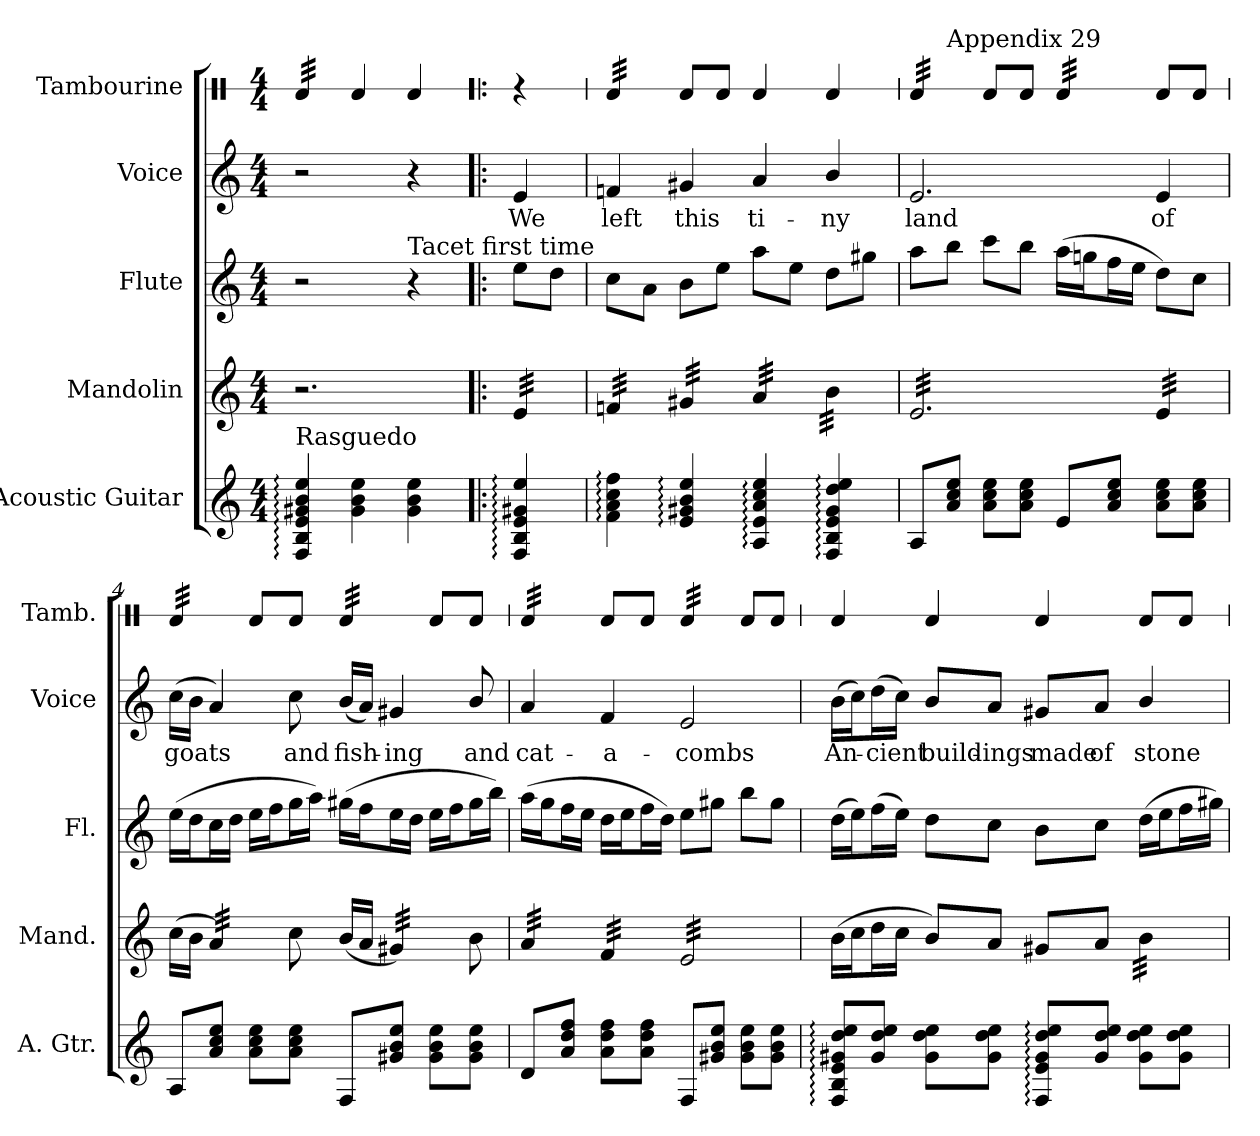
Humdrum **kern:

**kern	**kern	**kern	**kern	**text	**kern
*part5	*part4	*part3	*part2	*part2	*part1
*staff5	*staff4	*staff3	*staff2	*staff2	*staff1
*I"Acoustic Guitar	*I"Mandolin	*I"Flute	*I"Voice	*	*I"Tambourine
*I'A. Gtr.	*I'Mand.	*I'Fl.	*I'Voice	*	*I'Tamb.
!!LO:PB:g=z
*	*	*	*	*	*stria1
*clefG2	*clefG2	*clefG2	*clefG2	*	*clefX
*ITrd7c12	*	*	*	*	*
*k[]	*k[]	*k[]	*k[]	*	*k[]
*C:	*C:	*C:	*C:	*	*C:
*M4/4	*M4/4	*M4/4	*M4/4	*	*M4/4
*MM104	*MM104	*MM104	*MM104	*	*MM104
=1	=1	=1	=1	=1	=1
!LO:TX:a:t=Rasguedo	!	!	!	!	!
*	*	*	*	*	*tremolo
4FFi/: 4BBi: 4Ei: 4G#Xi: 4Bi: 4ei:	2.r	2r	2r	.	32Rdi/LLL
.	.	.	.	.	32Rdi/
.	.	.	.	.	32Rdi/
.	.	.	.	.	32Rdi/
.	.	.	.	.	32Rdi/
.	.	.	.	.	32Rdi/
.	.	.	.	.	32Rdi/
.	.	.	.	.	32Rdi/JJJ
*	*	*	*	*	*Xtremolo
4G#i\ 4Bi 4ei	.	.	.	.	4Rdi/
!	!	!LO:TX:a:t=Tacet first time	!	!	!
4G#i\ 4Bi 4ei	.	4r	4r	.	4Rdi/
=1X1!|:	=1X1!|:	=1X1!|:	=1X1!|:	=1X1!|:	=1X1!|:
!	!	!	!	!LO:LY:b:color=#000000	!
*	*tremolo	*	*	*	*
4FFi/: 4BBi: 4Ei: 4G#Xi: 4ei:	32ei/LLL	8eei\L	4ei/	We	4r
.	32ei/	.	.	.	.
.	32ei/	.	.	.	.
.	32ei/	.	.	.	.
.	32ei/	8ddi\J	.	.	.
.	32ei/	.	.	.	.
.	32ei/	.	.	.	.
.	32ei/JJJ	.	.	.	.
=2	=2	=2	=2	=2	=2
!	!	!	!	!LO:LY:b:color=#000000	!
*	*	*	*	*	*tremolo
4Fi\: 4Ai: 4ci: 4fi:	32fni/LLL	8cci\L	4fni/	left	32Rdi/LLL
.	32fni/	.	.	.	32Rdi/
.	32fni/	.	.	.	32Rdi/
.	32fni/	.	.	.	32Rdi/
.	32fni/	8ai\J	.	.	32Rdi/
.	32fni/	.	.	.	32Rdi/
.	32fni/	.	.	.	32Rdi/
.	32fni/JJJ	.	.	.	32Rdi/JJJ
*	*	*	*	*	*Xtremolo
!	!	!	!	!LO:LY:b:color=#000000	!
4Ei/: 4G#Xi: 4Bi: 4ei:	32g#Xi/LLL	8bi\L	4g#Xi/	this	8Rdi/L
.	32g#Xi/	.	.	.	.
.	32g#Xi/	.	.	.	.
.	32g#Xi/	.	.	.	.
.	32g#Xi/	8eei\J	.	.	8Rdi/J
.	32g#Xi/	.	.	.	.
.	32g#Xi/	.	.	.	.
.	32g#Xi/JJJ	.	.	.	.
!	!	!	!	!LO:LY:b:color=#000000	!
4AAi/: 4Ei: 4Ai: 4ci: 4ei:	32ai/LLL	8aai\L	4ai/	ti-	4Rdi/
.	32ai/	.	.	.	.
.	32ai/	.	.	.	.
.	32ai/	.	.	.	.
.	32ai/	8eei\J	.	.	.
.	32ai/	.	.	.	.
.	32ai/	.	.	.	.
.	32ai/JJJ	.	.	.	.
!	!	!	!	!LO:LY:b:color=#000000	!
4FFi/: 4BBi: 4Ei: 4G#i: 4di: 4ei:	32bi\LLL	8ddi\L	4bi/	-ny	4Rdi/
.	32bi\	.	.	.	.
.	32bi\	.	.	.	.
.	32bi\	.	.	.	.
.	32bi\	8gg#Xi\J	.	.	.
.	32bi\	.	.	.	.
.	32bi\	.	.	.	.
.	32bi\JJJ	.	.	.	.
=3	=3	=3	=3	=3	=3
!	!	!	!	!LO:LY:b:color=#000000	!
*	*	*	*	*	*^
*	*	*	*	*	*tremolo	*
8AAi/L	32ei/LLL	8aai\L	2.ei/	land	32Rdi/LLL	8ryy
.	32ei/	.	.	.	32Rdi/	.
.	32ei/	.	.	.	32Rdi/	.
.	32ei/	.	.	.	32Rdi/	.
!	!	!	!	!	!	!LO:TX:a:t=Appendix 29
8Ai/ 8ci/ 8ei/J	32ei/	8bbi\J	.	.	32Rdi/	2..ryy
.	32ei/	.	.	.	32Rdi/	.
.	32ei/	.	.	.	32Rdi/	.
.	32ei/	.	.	.	32Rdi/JJJ	.
*	*	*	*	*	*Xtremolo	*
8Ai\ 8ci\ 8ei\L	32ei/	8ccci\L	.	.	8Rdi/L	.
.	32ei/	.	.	.	.	.
.	32ei/	.	.	.	.	.
.	32ei/	.	.	.	.	.
8Ai\ 8ci\ 8ei\J	32ei/	8bbi\J	.	.	8Rdi/J	.
.	32ei/	.	.	.	.	.
.	32ei/	.	.	.	.	.
.	32ei/	.	.	.	.	.
*	*	*	*	*	*tremolo	*
8Ei/L	32ei/	(16aai\LL	.	.	32Rdi/LLL	.
.	32ei/	.	.	.	32Rdi/	.
.	32ei/	16ggni\J	.	.	32Rdi/	.
.	32ei/	.	.	.	32Rdi/	.
8Ai/ 8ci/ 8ei/J	32ei/	16ffi\L	.	.	32Rdi/	.
.	32ei/	.	.	.	32Rdi/	.
.	32ei/	16eei\JJ	.	.	32Rdi/	.
.	32ei/JJJ	.	.	.	32Rdi/JJJ	.
*	*	*	*	*	*Xtremolo	*
!	!	!	!	!LO:LY:b:color=#000000	!	!
8Ai\ 8ci\ 8ei\L	32ei/LLL	8ddi\L)	4ei/	of	8Rdi/L	.
.	32ei/	.	.	.	.	.
.	32ei/	.	.	.	.	.
.	32ei/	.	.	.	.	.
8Ai\ 8ci\ 8ei\J	32ei/	8cci\J	.	.	8Rdi/J	.
.	32ei/	.	.	.	.	.
.	32ei/	.	.	.	.	.
.	32ei/JJJ	.	.	.	.	.
*	*Xtremolo	*	*	*	*	*
*	*	*	*	*	*v	*v
=4	=4	=4	=4	=4	=4
*	*	*	*	*	*^
!	!	!	!	!LO:LY:b:color=#000000	!	!
*	*	*	*	*	*v	*v
*	*	*	*	*	*tremolo
8AAi/L	(16cci\LL	(16eei\LL	(16cci\LL	goats	32Rdi/LLL
.	.	.	.	.	32Rdi/
.	16bi\JJ	16ddi\J	16bi\JJ	.	32Rdi/
.	.	.	.	.	32Rdi/
*	*tremolo	*	*	*	*
8Ai/ 8ci/ 8ei/J	32ai/)LLL	16cci\L	4ai/)	.	32Rdi/
.	32ai/)	.	.	.	32Rdi/
.	32ai/)	16ddi\JJ	.	.	32Rdi/
.	32ai/)	.	.	.	32Rdi/JJJ
*	*	*	*	*	*Xtremolo
8Ai\ 8ci\ 8ei\L	32ai/)	16eei\LL	.	.	8Rdi/L
.	32ai/)	.	.	.	.
.	32ai/)	16ffi\J	.	.	.
.	32ai/)JJJ	.	.	.	.
*	*Xtremolo	*	*	*	*
!	!	!	!	!LO:LY:b:color=#000000	!
8Ai\ 8ci\ 8ei\J	8cci\	16ggi\L	8cci\	and	8Rdi/J
.	.	16aai\JJ)	.	.	.
!	!	!	!	!LO:LY:b:color=#000000	!
*	*	*	*	*	*tremolo
8FFi/L	(16bi/LL	(16gg#Xi\LL	(16bi/LL	fish-	32Rdi/LLL
.	.	.	.	.	32Rdi/
.	16ai/JJ	16ffi\J	16ai/JJ)	.	32Rdi/
.	.	.	.	.	32Rdi/
!	!	!	!	!LO:LY:b:color=#000000	!
*	*tremolo	*	*	*	*
8G#Xi/ 8Bi/ 8ei/J	32g#Xi/)LLL	16eei\L	4g#Xi/	-ing	32Rdi/
.	32g#Xi/)	.	.	.	32Rdi/
.	32g#Xi/)	16ddi\JJ	.	.	32Rdi/
.	32g#Xi/)	.	.	.	32Rdi/JJJ
*	*	*	*	*	*Xtremolo
8G#i\ 8Bi\ 8ei\L	32g#Xi/)	16eei\LL	.	.	8Rdi/L
.	32g#Xi/)	.	.	.	.
.	32g#Xi/)	16ffi\J	.	.	.
.	32g#Xi/)JJJ	.	.	.	.
*	*Xtremolo	*	*	*	*
!	!	!	!	!LO:LY:b:color=#000000	!
8G#i\ 8Bi\ 8ei\J	8bi\	16gg#i\L	8bi/	and	8Rdi/J
.	.	16bbi\JJ)	.	.	.
=5	=5	=5	=5	=5	=5
!	!	!	!	!LO:LY:b:color=#000000	!
*	*tremolo	*	*	*	*
*	*	*	*	*	*tremolo
8Di/L	32ai/LLL	(16aai\LL	4ai/	cat-	32Rdi/LLL
.	32ai/	.	.	.	32Rdi/
.	32ai/	16ggi\J	.	.	32Rdi/
.	32ai/	.	.	.	32Rdi/
8Ai/ 8di/ 8fi/J	32ai/	16ffi\L	.	.	32Rdi/
.	32ai/	.	.	.	32Rdi/
.	32ai/	16eei\JJ	.	.	32Rdi/
.	32ai/JJJ	.	.	.	32Rdi/JJJ
*	*	*	*	*	*Xtremolo
!	!	!	!	!LO:LY:b:color=#000000	!
8Ai\ 8di\ 8fi\L	32fi/LLL	16ddi\LL	4fi/	-a-	8Rdi/L
.	32fi/	.	.	.	.
.	32fi/	16eei\J	.	.	.
.	32fi/	.	.	.	.
8Ai\ 8di\ 8fi\J	32fi/	16ffi\L	.	.	8Rdi/J
.	32fi/	.	.	.	.
.	32fi/	16ddi\JJ)	.	.	.
.	32fi/JJJ	.	.	.	.
!	!	!	!	!LO:LY:b:color=#000000	!
*	*	*	*	*	*tremolo
8FFi/L	32ei/LLL	8eei\L	2ei/	-combs	32Rdi/LLL
.	32ei/	.	.	.	32Rdi/
.	32ei/	.	.	.	32Rdi/
.	32ei/	.	.	.	32Rdi/
8G#Xi/ 8Bi/ 8ei/J	32ei/	8gg#Xi\J	.	.	32Rdi/
.	32ei/	.	.	.	32Rdi/
.	32ei/	.	.	.	32Rdi/
.	32ei/	.	.	.	32Rdi/JJJ
*	*	*	*	*	*Xtremolo
8G#i\ 8Bi\ 8ei\L	32ei/	8bbi\L	.	.	8Rdi/L
.	32ei/	.	.	.	.
.	32ei/	.	.	.	.
.	32ei/	.	.	.	.
8G#i\ 8Bi\ 8ei\J	32ei/	8gg#i\J	.	.	8Rdi/J
.	32ei/	.	.	.	.
.	32ei/	.	.	.	.
.	32ei/JJJ	.	.	.	.
*	*Xtremolo	*	*	*	*
!!LO:LB:g=z
=6	=6	=6	=6	=6	=6
!	!	!	!	!LO:LY:b:color=#000000	!
8FFi:/ 8BBi:/ 8Ei:/ 8G#Xi:/ 8di:/ 8ei:/L	(16bi\LL	(16ddi\LL	(16bi\LL	An-	4Rdi/
.	16cci\J	16eei\J)	16cci\J)	.	.
!	!	!	!	!LO:LY:b:color=#000000	!
8G#i/ 8di/ 8ei/J	16ddi\L	(16ffi\L	(16ddi\L	-cient	.
.	16cci\JJ	16eei\JJ)	16cci\JJ)	.	.
!	!	!	!	!LO:LY:b:color=#000000	!
8G#i\ 8di\ 8ei\L	8bi/L)	8ddi\L	8bi/L	build-	4Rdi/
!	!	!	!	!LO:LY:b:color=#000000	!
8G#i\ 8di\ 8ei\J	8ai/J	8cci\J	8ai/J	-ings	.
!	!	!	!	!LO:LY:b:color=#000000	!
8FFi:/ 8Ei:/ 8G#i:/ 8di:/ 8ei:/L	8g#Xi/L	8bi\L	8g#Xi/L	made	4Rdi/
!	!	!	!	!LO:LY:b:color=#000000	!
8G#i/ 8di/ 8ei/J	8ai/J	8cci\J	8ai/J	of	.
!	!	!	!	!LO:LY:b:color=#000000	!
*	*tremolo	*	*	*	*
8G#i\ 8di\ 8ei\L	32bi\LLL	(16ddi\LL	4bi/	stone	8Rdi/L
.	32bi\	.	.	.	.
.	32bi\	16eei\J	.	.	.
.	32bi\	.	.	.	.
8G#i\ 8di\ 8ei\J	32bi\	16ffi\L	.	.	8Rdi/J
.	32bi\	.	.	.	.
.	32bi\	16gg#Xi\JJ)	.	.	.
.	32bi\JJJ	.	.	.	.
*	*Xtremolo	*	*	*	*
=	=	=	=	=	=
*-	*-	*-	*-	*-	*-
